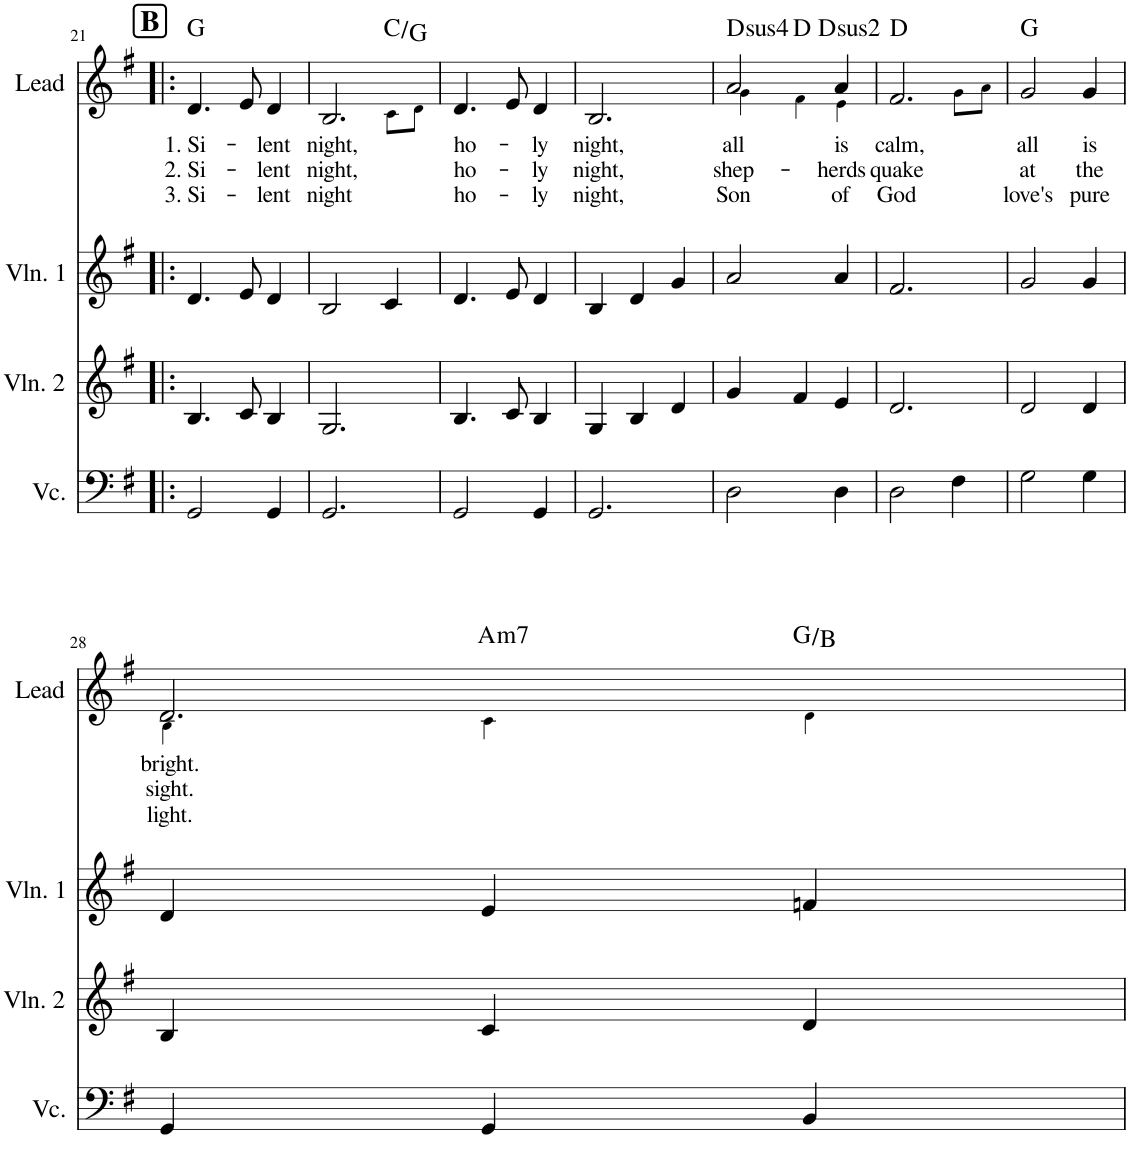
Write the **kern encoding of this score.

**kern	**kern	**kern	**kern	**text	**text	**text	**harte
*part4	*part3	*part2	*part1	*part1	*part1	*part1	*part1
*staff4	*staff3	*staff2	*staff1	*staff1	*staff1	*staff1	*
*I"Violoncello	*I"Violin 2	*I"Violin 1	*I"Lead	*	*	*	*
*I'Vc.	*I'Vln. 2	*I'Vln. 1	*I'Lead	*	*	*	*
!!LO:PB:g=z
*clefF4	*clefG2	*clefG2	*clefG2	*	*	*	*
*k[f#]	*k[f#]	*k[f#]	*k[f#]	*	*	*	*
*M3/4	*M3/4	*M3/4	*M3/4	*	*	*	*
!!LO:REH:place=s1:a:B:cj:fs=14:t=B
=21!|:	=21!|:	=21!|:	=21!|:	=21!|:	=21!|:	=21!|:	=21!|:
!	!	!	!	!LO:LY:b	!LO:LY:b	!LO:LY:b	!
2GG/	4.B/	4.d/	4.d/	1. Si-	2. Si-	3. Si-	G:maj
.	8c/	8e/	8e/	.	.	.	.
!	!	!	!	!LO:LY:b	!LO:LY:b	!LO:LY:b	!
4GG/	4B/	4d/	4d/	-lent	-lent	-lent	.
=22	=22	=22	=22	=22	=22	=22	=22
!	!	!	!	!LO:LY:b	!LO:LY:b	!LO:LY:b	!
*	*	*	*^	*	*	*	*
2.GG/	2.G/	2B/	2.B/	2ryy	night,	night,	night	.
.	.	4c/	.	8c!\L	.	.	.	C:maj/5
.	.	.	.	8d!\J	.	.	.	.
=23	=23	=23	=23	=23	=23	=23	=23	=23
!	!	!	!	!	!LO:LY:b	!LO:LY:b	!LO:LY:b	!
*	*	*	*v	*v	*	*	*	*
2GG/	4.B/	4.d/	4.d/	ho-	ho-	ho-	.
.	8c/	8e/	8e/	.	.	.	.
!	!	!	!	!LO:LY:b	!LO:LY:b	!LO:LY:b	!
4GG/	4B/	4d/	4d/	-ly	-ly	-ly	.
=24	=24	=24	=24	=24	=24	=24	=24
!	!	!	!	!LO:LY:b	!LO:LY:b	!LO:LY:b	!
2.GG/	4G/	4B/	2.B/	night,	night,	night,	.
.	4B/	4d/	.	.	.	.	.
.	4d/	4g/	.	.	.	.	.
=25	=25	=25	=25	=25	=25	=25	=25
!	!	!	!	!LO:LY:b	!LO:LY:b	!LO:LY:b	!LO:H:kt=4
*	*	*	*^	*	*	*	*
2D\	4g/	2a/	2a/	4g!\	all	shep-	Son	D:sus4
.	4f#/	.	.	4f#!\	.	.	.	D:maj
!	!	!	!	!	!LO:LY:b	!LO:LY:b	!LO:LY:b	!LO:H:kt=2
4D\	4e/	4a/	4a/	4e!\	is	-herds	of	D:(1,2,5)
=26	=26	=26	=26	=26	=26	=26	=26	=26
!	!	!	!	!	!LO:LY:b	!LO:LY:b	!LO:LY:b	!
2D\	2.d/	2.f#/	2.f#/	2f#	calm,	quake	God	D:maj
4F#\	.	.	.	8g!\L	.	.	.	.
.	.	.	.	8a!\J	.	.	.	.
=27	=27	=27	=27	=27	=27	=27	=27	=27
!	!	!	!	!	!LO:LY:b	!LO:LY:b	!LO:LY:b	!
*	*	*	*v	*v	*	*	*	*
2G\	2d/	2g/	2g/	all	at	love's	G:maj
!	!	!	!	!LO:LY:b	!LO:LY:b	!LO:LY:b	!
4G\	4d/	4g/	4g/	is	the	pure	.
!!LO:LB:g=z
=28	=28	=28	=28	=28	=28	=28	=28
!	!	!	!	!LO:LY:b	!LO:LY:b	!LO:LY:b	!
*	*	*	*^	*	*	*	*
4GG/	4B/	4d/	2.d/	4B!\	bright.	sight.	light.	.
!	!	!	!	!	!	!	!	!LO:H:kt=m7
4GG/	4c/	4e/	.	4c!\	.	.	.	A:min7
4BB/	4d/	4fn/	.	4d!\	.	.	.	G:maj/3
*	*	*	*v	*v	*	*	*	*
=	=	=	=	=	=	=	=
*-	*-	*-	*-	*-	*-	*-	*-
